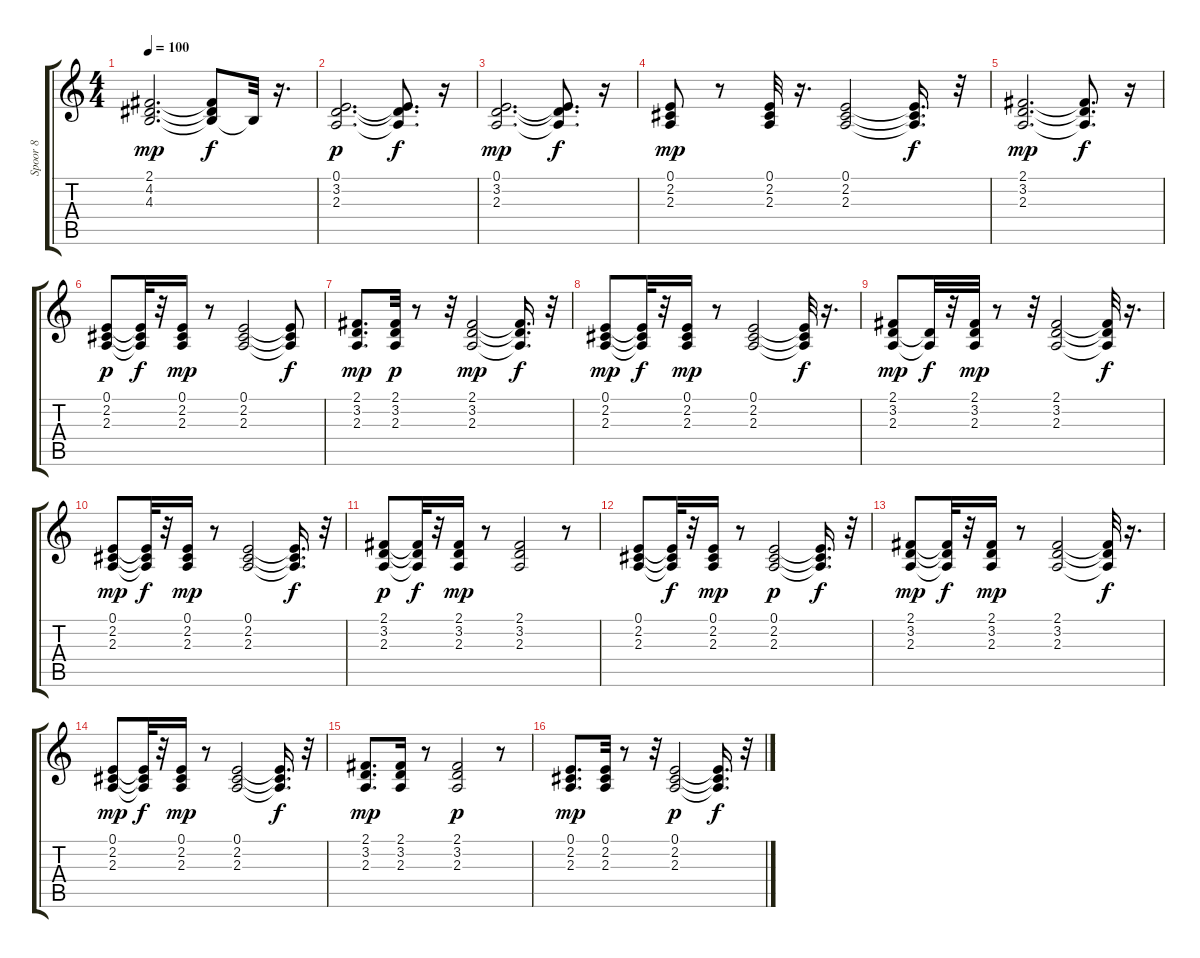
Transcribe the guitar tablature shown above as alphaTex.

\track ("Spoor 8" "Spoor 8") {instrument pad3polysynth}
\staff {score tabs}
\tuning (E4 B3 G3 D3 A2 E2) {hide}
\ts (4 4)
\tempo 100
\clef g2
\ks c
(2.1 4.2 4.3).2{d dy mp} (2.1{t} 4.2{t} 4.3{t}).8{dy f} 4.3{t}.32 r.16{d} |
(0.1 3.2 2.3).2{d dy p} (0.1{t} 3.2{t} 2.3{t}).8{d dy f} r.16 |
(0.1 3.2 2.3).2{d dy mp} (0.1{t} 3.2{t} 2.3{t}).8{d dy f} r.16 |
(0.1 2.2 2.3).8{dy mp} r.8 (0.1 2.2 2.3).32 r.16{d} (0.1 2.2 2.3).2 (0.1{t} 2.2{t} 2.3{t}).16{d dy f} r.32 |
(2.1 3.2 2.3).2{d dy mp} (2.1{t} 3.2{t} 2.3{t}).8{d dy f} r.16 |
(0.1 2.2 2.3).8{dy p} (0.1{t} 2.2{t} 2.3{t}).32{dy f} r.32 (0.1 2.2 2.3).16{dy mp} r.8 (0.1 2.2 2.3).2 (0.1{t} 2.2{t} 2.3{t}).8{dy f} |
(2.1 3.2 2.3).8{d dy mp} (2.1 3.2 2.3).32{dy p} r.8 r.32 (2.1 3.2 2.3).2{dy mp} (2.1{t} 3.2{t} 2.3{t}).16{d dy f} r.32 |
(0.1 2.2 2.3).8{dy mp} (0.1{t} 2.2{t} 2.3{t}).32{dy f} r.32 (0.1 2.2 2.3).16{dy mp} r.8 (0.1 2.2 2.3).2 (0.1{t} 2.2{t} 2.3{t}).32{dy f} r.16{d} |
(2.1 3.2 2.3).8{dy mp} (3.2{t} 2.3{t}).32{dy f} r.32 (2.1 3.2 2.3).32{dy mp} r.8 r.32 (2.1 3.2 2.3).2 (2.1{t} 3.2{t} 2.3{t}).32{dy f} r.16{d} |
(0.1 2.2 2.3).8{dy mp} (0.1{t} 2.2{t} 2.3{t}).32{dy f} r.32 (0.1 2.2 2.3).16{dy mp} r.8 (0.1 2.2 2.3).2 (0.1{t} 2.2{t} 2.3{t}).16{d dy f} r.32 |
(2.1 3.2 2.3).8{dy p} (2.1{t} 3.2{t} 2.3{t}).32{dy f} r.32 (2.1 3.2 2.3).16{dy mp} r.8 (2.1 3.2 2.3).2 r.8 |
(0.1 2.2 2.3).8 (0.1{t} 2.2{t} 2.3{t}).32{dy f} r.32 (0.1 2.2 2.3).16{dy mp} r.8 (0.1 2.2 2.3).2{dy p} (0.1{t} 2.2{t} 2.3{t}).16{d dy f} r.32 |
(2.1 3.2 2.3).8{dy mp} (2.1{t} 3.2{t} 2.3{t}).32{dy f} r.32 (2.1 3.2 2.3).16{dy mp} r.8 (2.1 3.2 2.3).2 (2.1{t} 3.2{t} 2.3{t}).32{dy f} r.16{d} |
(0.1 2.2 2.3).8{dy mp} (0.1{t} 2.2{t} 2.3{t}).32{dy f} r.32 (0.1 2.2 2.3).16{dy mp} r.8 (0.1 2.2 2.3).2 (0.1{t} 2.2{t} 2.3{t}).16{d dy f} r.32 |
(2.1 3.2 2.3).8{d dy mp} (2.1 3.2 2.3).16 r.8 (2.1 3.2 2.3).2{dy p} r.8 |
(0.1 2.2 2.3).8{d dy mp} (0.1 2.2 2.3).32 r.8 r.32 (0.1 2.2 2.3).2{dy p} (0.1{t} 2.2{t} 2.3{t}).16{d dy f} r.32
